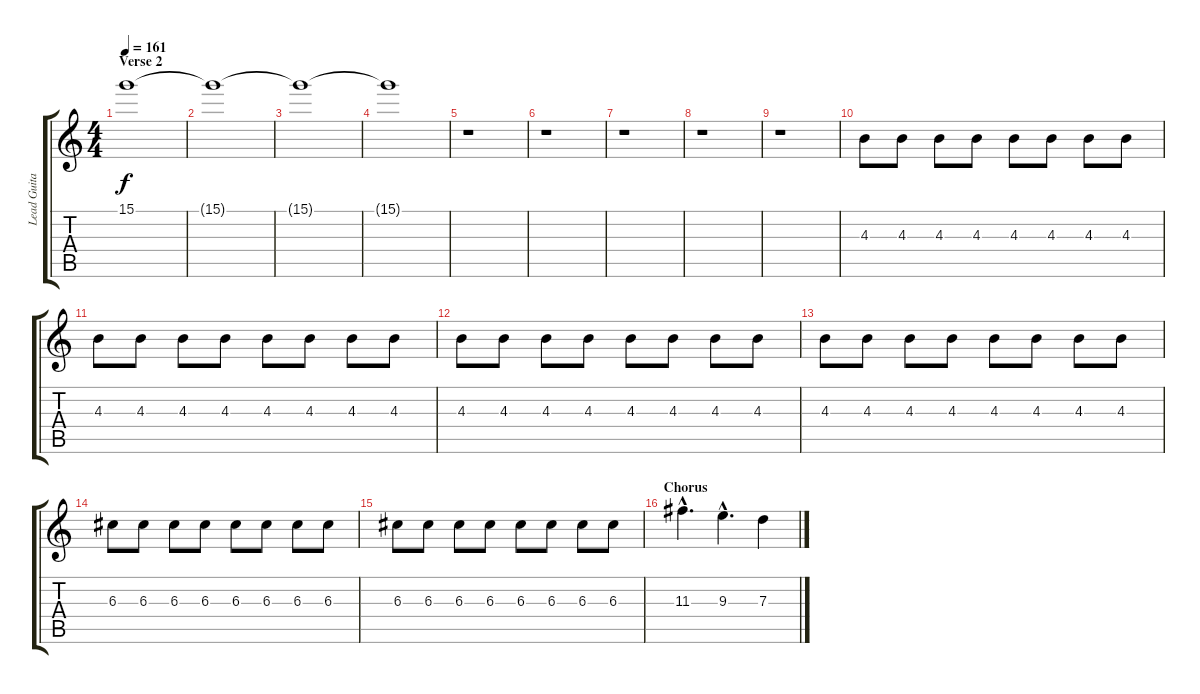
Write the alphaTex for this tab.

\track ("Lead Guitar" "Lead Guita") {instrument distortionguitar}
\staff {score tabs}
\tuning (E4 B3 G3 D3 A2 E2) {hide}
\ts (4 4)
\section ("" "Verse 2")
\tempo 161
\clef g2
\ks c
15.1{t}.1{dy f volume 0} |
15.1{t}.1 |
15.1{t}.1 |
15.1{t}.1 |
r.1 |
r.1 |
r.1 |
r.1 |
r.1 |
4.3.8{volume 11} 4.3.8 4.3.8 4.3.8 4.3.8 4.3.8 4.3.8 4.3.8 |
4.3.8 4.3.8 4.3.8 4.3.8 4.3.8 4.3.8 4.3.8 4.3.8 |
4.3.8 4.3.8 4.3.8 4.3.8 4.3.8 4.3.8 4.3.8 4.3.8 |
4.3.8 4.3.8 4.3.8 4.3.8 4.3.8 4.3.8 4.3.8 4.3.8 |
6.3.8 6.3.8 6.3.8 6.3.8 6.3.8 6.3.8 6.3.8 6.3.8 |
6.3.8 6.3.8 6.3.8 6.3.8 6.3.8 6.3.8 6.3.8 6.3.8 |
\section ("" "Chorus")
11.3{hac}.4{d volume 14} 9.3{hac}.4{d} 7.3.4
